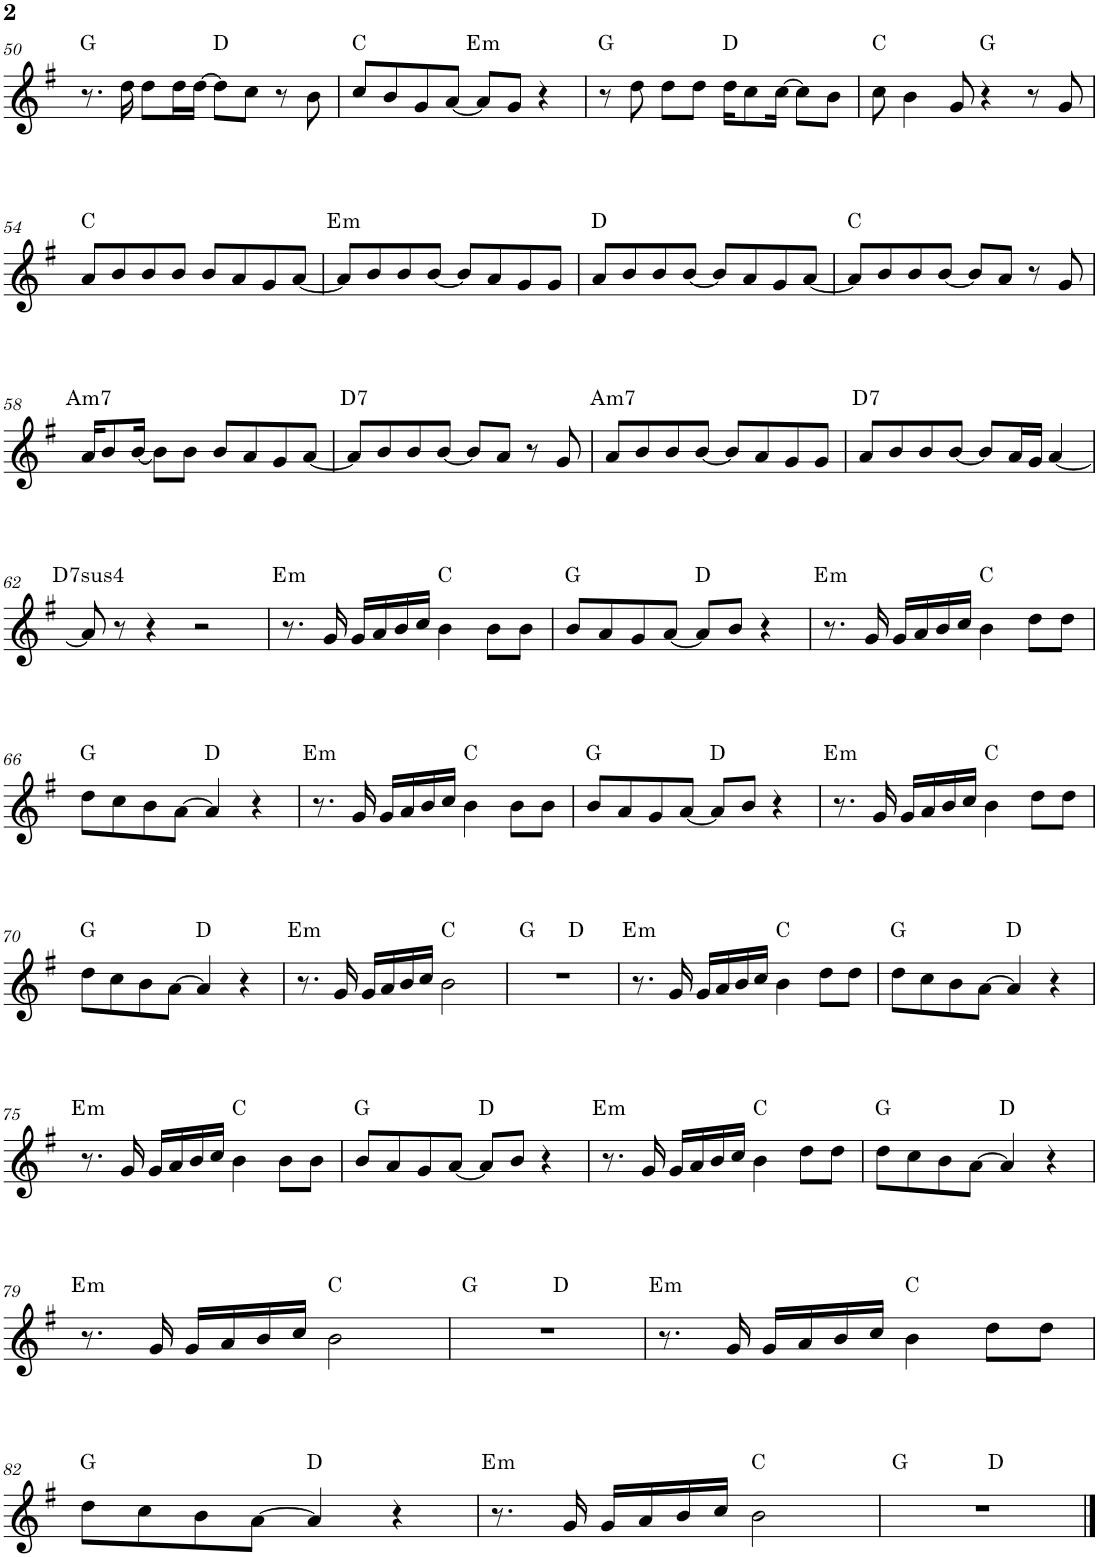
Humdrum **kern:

**kern	**harte
*part1	*part1
*staff1	*
*I"P1	*
!!LO:PB:g=z
*clefG2	*
*k[f#]	*
*G:	*
*M4/4	*
=50	=50
8.r	G:maj
16dd\	.
8dd\L	.
16dd\L	.
[>16dd\JJ	.
8dd\L]	D:maj
8cc\J	.
8r	.
8b\	.
=51	=51
8cc/L	C:maj
8b/	.
8g/	.
[<8a/J	.
!	!LO:H:kt=m
8a/L]	E:min
8g/J	.
4r	.
=52	=52
8r	G:maj
8dd\	.
8dd\L	.
8dd\J	.
16dd\KL	D:maj
8cc\	.
[>16cc\Jk	.
8cc\L]	.
8b\J	.
=53	=53
8cc\	C:maj
4b\	.
8g/	.
4r	G:maj
8r	.
8g/	.
!!LO:LB:g=z
=54	=54
8a/L	C:maj
8b/	.
8b/	.
8b/J	.
8b/L	.
8a/	.
8g/	.
[<8a/J	.
=55	=55
!	!LO:H:kt=m
8a/L]	E:min
8b/	.
8b/	.
[<8b/J	.
8b/L]	.
8a/	.
8g/	.
8g/J	.
=56	=56
8a/L	D:maj
8b/	.
8b/	.
[<8b/J	.
8b/L]	.
8a/	.
8g/	.
[<8a/J	.
=57	=57
8a/L]	C:maj
8b/	.
8b/	.
[<8b/J	.
8b/L]	.
8a/J	.
8r	.
8g/	.
!!LO:LB:g=z
=58	=58
!	!LO:H:kt=m7
16a/KL	A:min7
8b/	.
[<16b/Jk	.
8b\L]	.
8b\J	.
8b/L	.
8a/	.
8g/	.
[<8a/J	.
=59	=59
!	!LO:H:kt=7
8a/L]	D:7
8b/	.
8b/	.
[<8b/J	.
8b/L]	.
8a/J	.
8r	.
8g/	.
=60	=60
!	!LO:H:kt=m7
8a/L	A:min7
8b/	.
8b/	.
[<8b/J	.
8b/L]	.
8a/	.
8g/	.
8g/J	.
=61	=61
!	!LO:H:kt=7
8a/L	D:7
8b/	.
8b/	.
[<8b/J	.
8b/L]	.
16a/L	.
16g/JJ	.
[<4a/	.
!!LO:LB:g=z
=62	=62
!	!LO:H:kt=74
8a/]	D:sus4(7)
8r	.
4r	.
2r	.
=63	=63
!	!LO:H:kt=m
8.r	E:min
16g/	.
16g/LL	.
16a/	.
16b/	.
16ccn/JJ	.
4b\	C:maj
8b\L	.
8b\J	.
=64	=64
8b/L	G:maj
8a/	.
8g/	.
[<8a/J	.
8a/L]	D:maj
8b/J	.
4r	.
=65	=65
!	!LO:H:kt=m
8.r	E:min
16g/	.
16g/LL	.
16a/	.
16b/	.
16cc/JJ	.
4b\	C:maj
8dd\L	.
8dd\J	.
!!LO:LB:g=z
=66	=66
8dd\L	G:maj
8cc\	.
8b\	.
[>8a\J	.
4a/]	D:maj
4r	.
=67	=67
!	!LO:H:kt=m
8.r	E:min
16g/	.
16g/LL	.
16a/	.
16b/	.
16cc/JJ	.
4b\	C:maj
8b\L	.
8b\J	.
=68	=68
8b/L	G:maj
8a/	.
8g/	.
[<8a/J	.
8a/L]	D:maj
8b/J	.
4r	.
=69	=69
!	!LO:H:kt=m
8.r	E:min
16g/	.
16g/LL	.
16a/	.
16b/	.
16cc/JJ	.
4b\	C:maj
8dd\L	.
8dd\J	.
!!LO:LB:g=z
=70	=70
8dd\L	G:maj
8cc\	.
8b\	.
[>8a\J	.
4a/]	D:maj
4r	.
=71	=71
!	!LO:H:kt=m
8.r	E:min
16g/	.
16g/LL	.
16a/	.
16b/	.
16cc/JJ	.
2b\	C:maj
=72	=72
*^	*
1r	2ryy	G:maj
.	2ryy	D:maj
=73	=73	=73
!	!	!LO:H:kt=m
*v	*v	*
8.r	E:min
16g/	.
16g/LL	.
16a/	.
16b/	.
16cc/JJ	.
4b\	C:maj
8dd\L	.
8dd\J	.
=74	=74
8dd\L	G:maj
8cc\	.
8b\	.
[>8a\J	.
4a/]	D:maj
4r	.
!!LO:LB:g=z
=75	=75
!	!LO:H:kt=m
8.r	E:min
16g/	.
16g/LL	.
16a/	.
16b/	.
16cc/JJ	.
4b\	C:maj
8b\L	.
8b\J	.
=76	=76
8b/L	G:maj
8a/	.
8g/	.
[<8a/J	.
8a/L]	D:maj
8b/J	.
4r	.
=77	=77
!	!LO:H:kt=m
8.r	E:min
16g/	.
16g/LL	.
16a/	.
16b/	.
16cc/JJ	.
4b\	C:maj
8dd\L	.
8dd\J	.
=78	=78
8dd\L	G:maj
8cc\	.
8b\	.
[>8a\J	.
4a/]	D:maj
4r	.
!!LO:LB:g=z
=79	=79
!	!LO:H:kt=m
8.r	E:min
16g/	.
16g/LL	.
16a/	.
16b/	.
16cc/JJ	.
2b\	C:maj
=80	=80
*^	*
1r	2ryy	G:maj
.	2ryy	D:maj
=81	=81	=81
!	!	!LO:H:kt=m
*v	*v	*
8.r	E:min
16g/	.
16g/LL	.
16a/	.
16b/	.
16cc/JJ	.
4b\	C:maj
8dd\L	.
8dd\J	.
!!LO:LB:g=z
=82	=82
8dd\L	G:maj
8cc\	.
8b\	.
[>8a\J	.
4a/]	D:maj
4r	.
=83	=83
!	!LO:H:kt=m
8.r	E:min
16g/	.
16g/LL	.
16a/	.
16b/	.
16cc/JJ	.
2b\	C:maj
=84	=84
*^	*
1r	2ryy	G:maj
.	2ryy	D:maj
*v	*v	*
==	==
*-	*-
